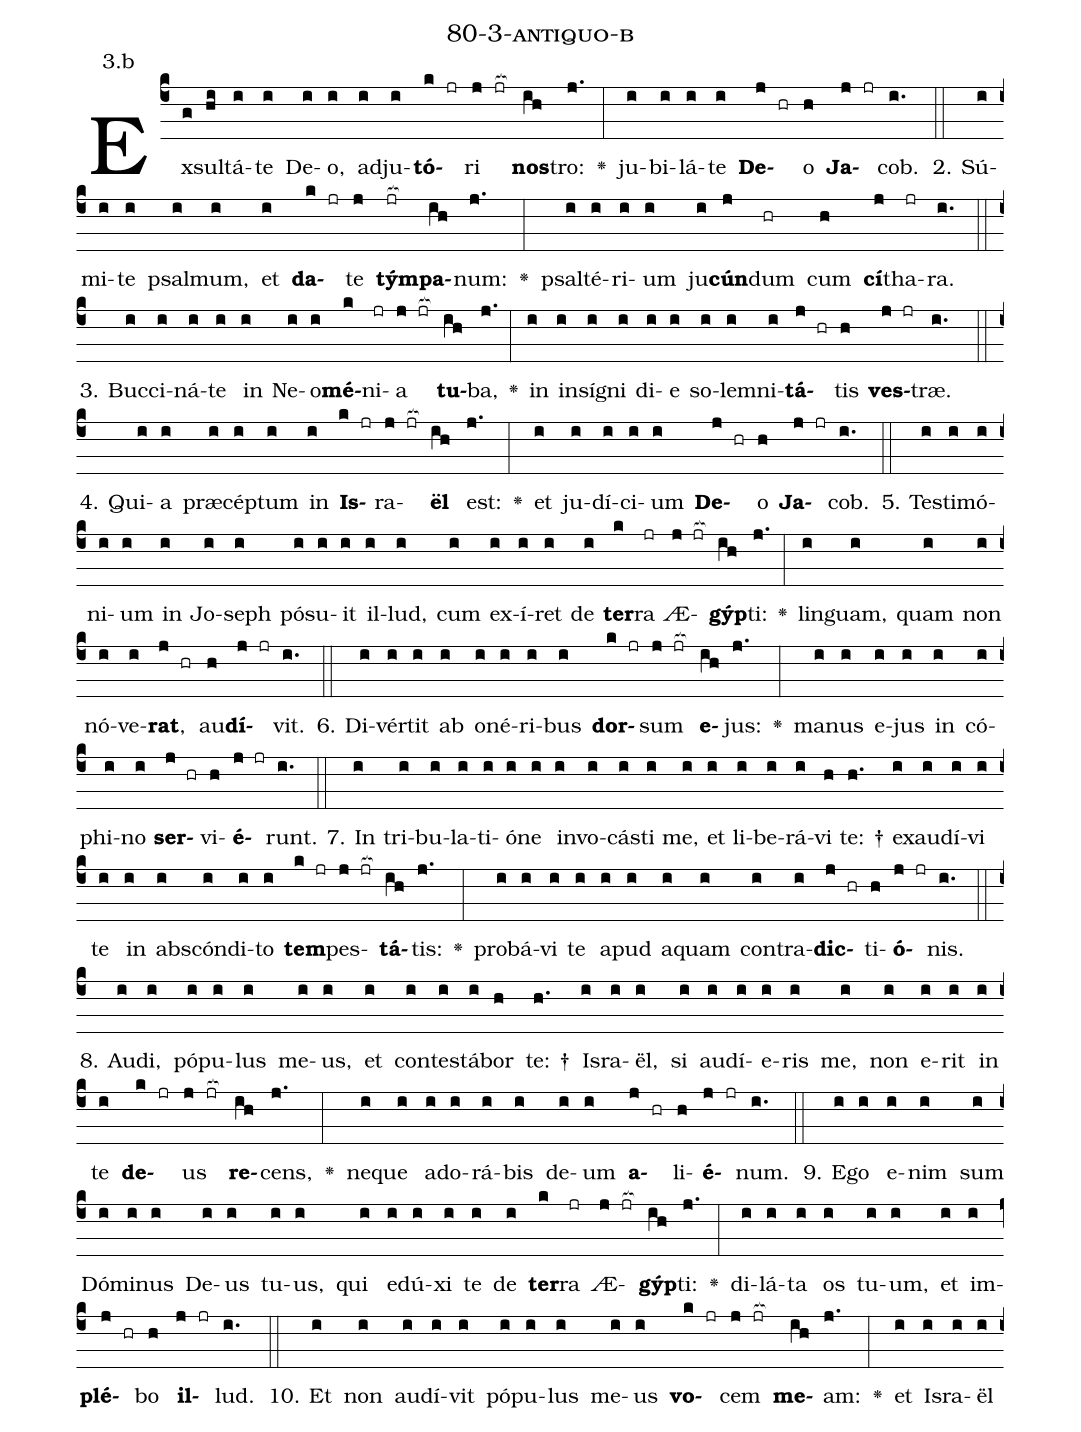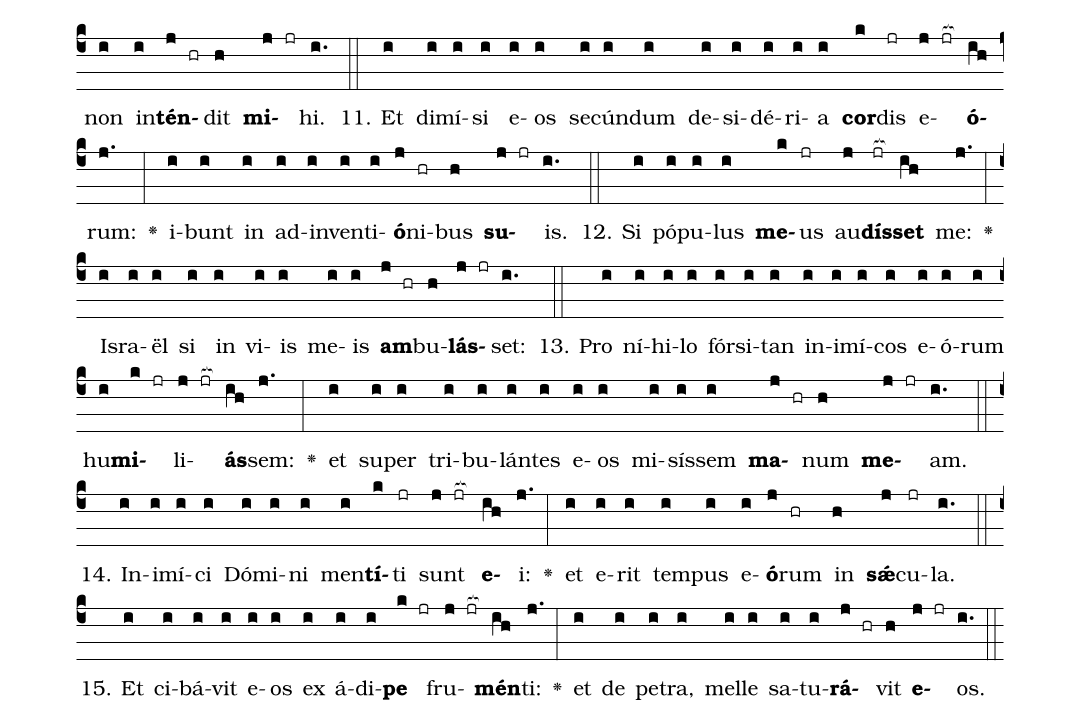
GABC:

name: 80-3-antiquo-b;
annotation: 3.b;
%%
(c4)Ex(g)sul(hi)tá(i)te(i) De(i)o,(i) ad(i)ju(i)<b>tó</b>(k jr)ri(j jr[ocb:1{]) <b>nos</b>(ih[ocb:0}])tro:(j.) <v>\greheightstar</v>(:) ju(i)bi(i)lá(i)te(i) <b>De</b>(j hr)o(h) <b>Ja</b>(j jr)cob.(i.) (::)
2. Sú(i)mi(i)te(i) psal(i)mum,(i) et(i) <b>da</b>(k jr)te(j) <b>tým</b>(jr[ocb:1{])<b>pa</b>(ih[ocb:0}])num:(j.) <v>\greheightstar</v>(:) psal(i)té(i)ri(i)um(i) ju(i)<b>cún</b>(j)dum(hr) cum(h) <b>cí</b>(j)tha(jr)ra.(i.) (::)
3. Buc(i)ci(i)ná(i)te(i) in(i) Ne(i)o(i)<b>mé</b>(k)ni(jr)a(j jr[ocb:1{]) <b>tu</b>(ih[ocb:0}])ba,(j.) <v>\greheightstar</v>(:) in(i) in(i)sí(i)gni(i) di(i)e(i) so(i)lem(i)ni(i)<b>tá</b>(j hr)tis(h) <b>ves</b>(j jr)træ.(i.) (::)
4. Qui(i)a(i) præ(i)cép(i)tum(i) in(i) <b>Is</b>(k jr)ra(j jr[ocb:1{])<b>ël</b>(ih[ocb:0}]) est:(j.) <v>\greheightstar</v>(:) et(i) ju(i)dí(i)ci(i)um(i) <b>De</b>(j hr)o(h) <b>Ja</b>(j jr)cob.(i.) (::)
5. Tes(i)ti(i)mó(i)ni(i)um(i) in(i) Jo(i)seph(i) pó(i)su(i)it(i) il(i)lud,(i) cum(i) ex(i)í(i)ret(i) de(i) <b>ter</b>(k)ra(jr) Æ(j jr[ocb:1{])<b>gýp</b>(ih[ocb:0}])ti:(j.) <v>\greheightstar</v>(:) lin(i)guam,(i) quam(i) non(i) nó(i)ve(i)<b>rat</b>,(j hr) au(h)<b>dí</b>(j jr)vit.(i.) (::)
6. Di(i)vér(i)tit(i) ab(i) o(i)né(i)ri(i)bus(i) <b>dor</b>(k jr)sum(j jr[ocb:1{]) <b>e</b>(ih[ocb:0}])jus:(j.) <v>\greheightstar</v>(:) ma(i)nus(i) e(i)jus(i) in(i) có(i)phi(i)no(i) <b>ser</b>(j hr)vi(h)<b>é</b>(j jr)runt.(i.) (::)
7. In(i) tri(i)bu(i)la(i)ti(i)ó(i)ne(i) in(i)vo(i)cás(i)ti(i) me,(i) et(i) li(i)be(i)rá(i)vi(h) te: †(h.) ex(i)au(i)dí(i)vi(i) te(i) in(i) abs(i)cón(i)di(i)to(i) <b>tem</b>(k jr)pes(j jr[ocb:1{])<b>tá</b>(ih[ocb:0}])tis:(j.) <v>\greheightstar</v>(:) pro(i)bá(i)vi(i) te(i) a(i)pud(i) a(i)quam(i) con(i)tra(i)<b>dic</b>(j hr)ti(h)<b>ó</b>(j jr)nis.(i.) (::)
8. Au(i)di,(i) pó(i)pu(i)lus(i) me(i)us,(i) et(i) con(i)tes(i)tá(i)bor(h) te: †(h.) Is(i)ra(i)ël,(i) si(i) au(i)dí(i)e(i)ris(i) me,(i) non(i) e(i)rit(i) in(i) te(i) <b>de</b>(k jr)us(j jr[ocb:1{]) <b>re</b>(ih[ocb:0}])cens,(j.) <v>\greheightstar</v>(:) ne(i)que(i) ad(i)o(i)rá(i)bis(i) de(i)um(i) <b>a</b>(j hr)li(h)<b>é</b>(j jr)num.(i.) (::)
9. E(i)go(i) e(i)nim(i) sum(i) Dó(i)mi(i)nus(i) De(i)us(i) tu(i)us,(i) qui(i) e(i)dú(i)xi(i) te(i) de(i) <b>ter</b>(k)ra(jr) Æ(j jr[ocb:1{])<b>gýp</b>(ih[ocb:0}])ti:(j.) <v>\greheightstar</v>(:) di(i)lá(i)ta(i) os(i) tu(i)um,(i) et(i) im(i)<b>plé</b>(j hr)bo(h) <b>il</b>(j jr)lud.(i.) (::)
10. Et(i) non(i) au(i)dí(i)vit(i) pó(i)pu(i)lus(i) me(i)us(i) <b>vo</b>(k jr)cem(j jr[ocb:1{]) <b>me</b>(ih[ocb:0}])am:(j.) <v>\greheightstar</v>(:) et(i) Is(i)ra(i)ël(i) non(i) in(i)<b>tén</b>(j hr)dit(h) <b>mi</b>(j jr)hi.(i.) (::)
11. Et(i) di(i)mí(i)si(i) e(i)os(i) se(i)cún(i)dum(i) de(i)si(i)dé(i)ri(i)a(i) <b>cor</b>(k)dis(jr) e(j jr[ocb:1{])<b>ó</b>(ih[ocb:0}])rum:(j.) <v>\greheightstar</v>(:) i(i)bunt(i) in(i) ad(i)in(i)ven(i)ti(i)<b>ó</b>(j)ni(hr)bus(h) <b>su</b>(j jr)is.(i.) (::)
12. Si(i) pó(i)pu(i)lus(i) <b>me</b>(k)us(jr) au(j)<b>dís</b>(jr[ocb:1{])<b>set</b>(ih[ocb:0}]) me:(j.) <v>\greheightstar</v>(:) Is(i)ra(i)ël(i) si(i) in(i) vi(i)is(i) me(i)is(i) <b>am</b>(j hr)bu(h)<b>lás</b>(j jr)set:(i.) (::)
13. Pro(i) ní(i)hi(i)lo(i) fór(i)si(i)tan(i) in(i)i(i)mí(i)cos(i) e(i)ó(i)rum(i) hu(i)<b>mi</b>(k jr)li(j jr[ocb:1{])<b>ás</b>(ih[ocb:0}])sem:(j.) <v>\greheightstar</v>(:) et(i) su(i)per(i) tri(i)bu(i)lán(i)tes(i) e(i)os(i) mi(i)sís(i)sem(i) <b>ma</b>(j hr)num(h) <b>me</b>(j jr)am.(i.) (::)
14. In(i)i(i)mí(i)ci(i) Dó(i)mi(i)ni(i) men(i)<b>tí</b>(k)ti(jr) sunt(j jr[ocb:1{]) <b>e</b>(ih[ocb:0}])i:(j.) <v>\greheightstar</v>(:) et(i) e(i)rit(i) tem(i)pus(i) e(i)<b>ó</b>(j)rum(hr) in(h) <b>sǽ</b>(j)cu(jr)la.(i.) (::)
15. Et(i) ci(i)bá(i)vit(i) e(i)os(i) ex(i) á(i)di(i)<b>pe</b>(k jr) fru(j jr[ocb:1{])<b>mén</b>(ih[ocb:0}])ti:(j.) <v>\greheightstar</v>(:) et(i) de(i) pe(i)tra,(i) mel(i)le(i) sa(i)tu(i)<b>rá</b>(j hr)vit(h) <b>e</b>(j jr)os.(i.) (::)
